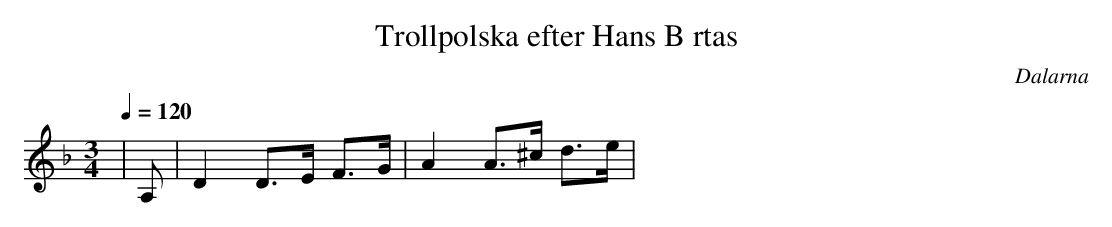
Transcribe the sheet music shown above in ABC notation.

X:1
T:Trollpolska efter Hans B rtas
O:Dalarna
Q:1/4=120
M:3/4
L:1/16
K:Dm
| A,2 | D4 D3E F3G | A4 A3^c d3e |
